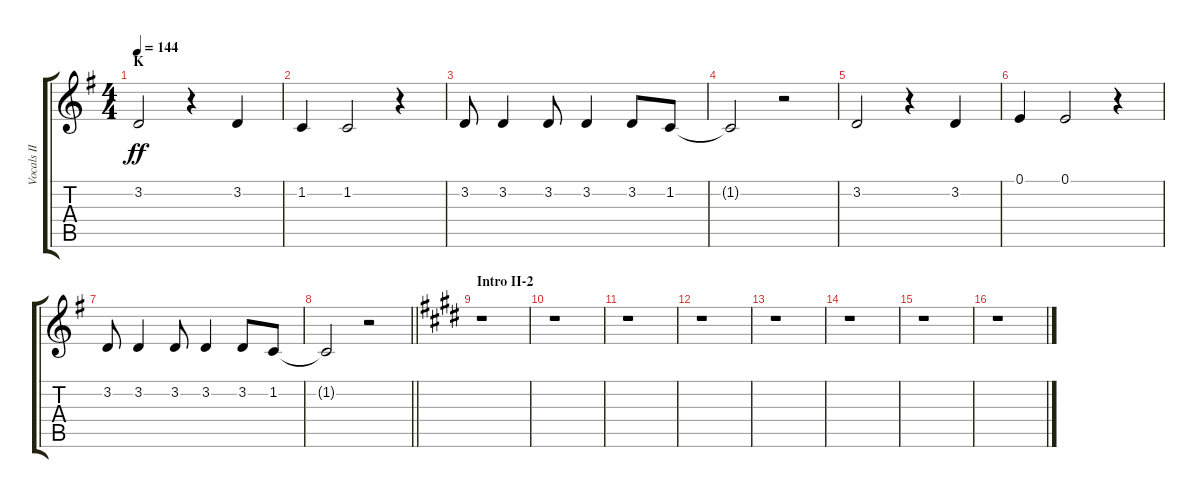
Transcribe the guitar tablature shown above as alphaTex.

\track ("Vocals II" "Vocals II") {instrument voiceoohs}
\staff {score tabs}
\tuning (E4 B3 G3 D3 A2 E2) {hide}
\ts (4 4)
\section ("" "K")
\tempo 144
\clef g2
\ks g
3.2.2{dy ff} r.4 3.2.4 |
1.2.4 1.2.2 r.4 |
3.2.8 3.2.4 3.2.8 3.2.4 3.2.8 1.2.8 |
1.2{t}.2 r.2 |
3.2.2 r.4 3.2.4 |
0.1.4 0.1.2 r.4 |
3.2.8 3.2.4 3.2.8 3.2.4 3.2.8 1.2.8 |
\barLineRight lightlight
1.2{t}.2 r.2 |
\section ("" "Intro II-2")
\ks e
r.1 |
r.1 |
r.1 |
r.1 |
r.1 |
r.1 |
r.1 |
r.1
